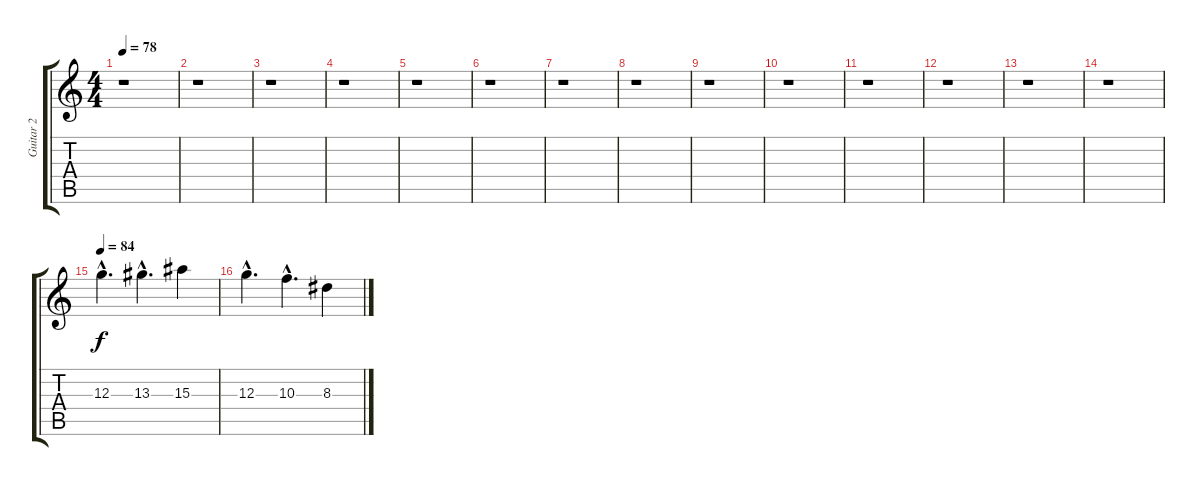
\track ("Guitar 2" "Guitar 2") {instrument distortionguitar}
\staff {score tabs}
\tuning (E4 B3 G3 D3 A2 E2) {hide}
\ts (4 4)
\tempo 78
\clef g2
\ks c
r.1{dy f} |
r.1 |
r.1 |
r.1 |
r.1 |
r.1 |
r.1 |
r.1 |
r.1 |
r.1 |
r.1 |
r.1 |
r.1 |
r.1 |
\tempo 84
12.3{hac}.4{d} 13.3{hac}.4{d} 15.3.4 |
12.3{hac}.4{d} 10.3{hac}.4{d} 8.3.4
